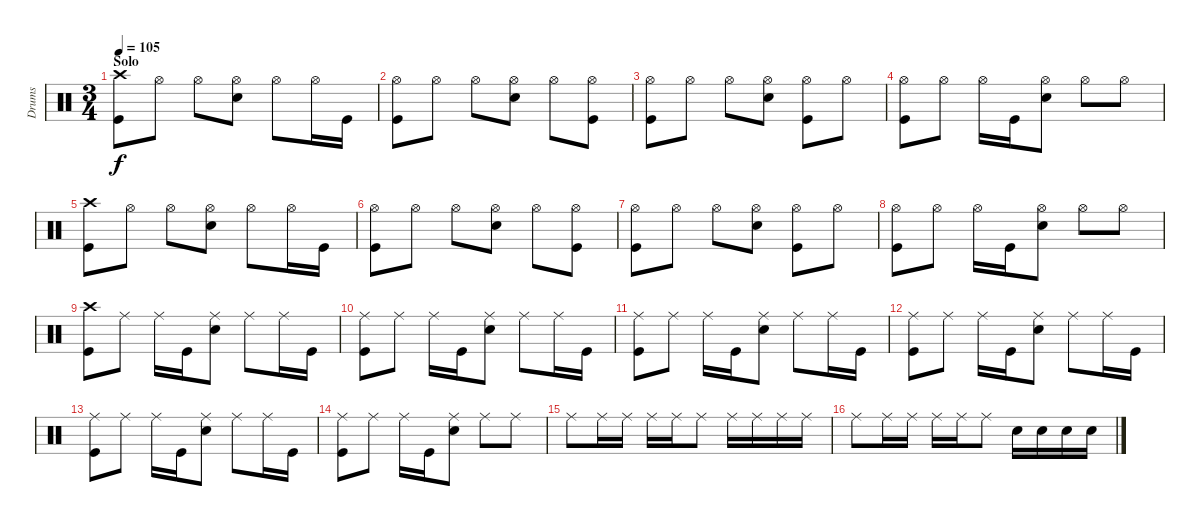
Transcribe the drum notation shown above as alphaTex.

\track ("Drums" "Drums") {instrument percussion}
\staff {score}
\articulation defaults
\ts (3 4)
\section ("" "Solo")
\tempo 105
\clef neutral
\ks c
("Crash high (hit)" "Kick (hit)").8{dy f} "Hi-Hat (open)".8 "Hi-Hat (open)".8 ("Hi-Hat (open)" "Electric Snare (hit)").8 "Hi-Hat (open)".8 "Hi-Hat (open)".16 "Kick (hit)".16 |
("Hi-Hat (open)" "Kick (hit)").8 "Hi-Hat (open)".8 "Hi-Hat (open)".8 ("Hi-Hat (open)" "Electric Snare (hit)").8 "Hi-Hat (open)".8 ("Hi-Hat (open)" "Kick (hit)").8 |
("Hi-Hat (open)" "Kick (hit)").8 "Hi-Hat (open)".8 "Hi-Hat (open)".8 ("Hi-Hat (open)" "Electric Snare (hit)").8 ("Hi-Hat (open)" "Kick (hit)").8 "Hi-Hat (open)".8 |
("Hi-Hat (open)" "Kick (hit)").8 "Hi-Hat (open)".8 "Hi-Hat (open)".16 "Kick (hit)".16 ("Hi-Hat (open)" "Electric Snare (hit)").8 "Hi-Hat (open)".8 "Hi-Hat (open)".8 |
("Crash high (hit)" "Kick (hit)").8 "Hi-Hat (open)".8 "Hi-Hat (open)".8 ("Hi-Hat (open)" "Electric Snare (hit)").8 "Hi-Hat (open)".8 "Hi-Hat (open)".16 "Kick (hit)".16 |
("Hi-Hat (open)" "Kick (hit)").8 "Hi-Hat (open)".8 "Hi-Hat (open)".8 ("Hi-Hat (open)" "Electric Snare (hit)").8 "Hi-Hat (open)".8 ("Hi-Hat (open)" "Kick (hit)").8 |
("Hi-Hat (open)" "Kick (hit)").8 "Hi-Hat (open)".8 "Hi-Hat (open)".8 ("Hi-Hat (open)" "Electric Snare (hit)").8 ("Hi-Hat (open)" "Kick (hit)").8 "Hi-Hat (open)".8 |
("Hi-Hat (open)" "Kick (hit)").8 "Hi-Hat (open)".8 "Hi-Hat (open)".16 "Kick (hit)".16 ("Hi-Hat (open)" "Electric Snare (hit)").8 "Hi-Hat (open)".8 "Hi-Hat (open)".8 |
("Crash high (hit)" "Kick (hit)").8 "Ride (middle)".8 "Ride (middle)".16 "Kick (hit)".16 ("Ride (middle)" "Electric Snare (hit)").8 "Ride (middle)".8 "Ride (middle)".16 "Kick (hit)".16 |
("Ride (middle)" "Kick (hit)").8 "Ride (middle)".8 "Ride (middle)".16 "Kick (hit)".16 ("Ride (middle)" "Electric Snare (hit)").8 "Ride (middle)".8 "Ride (middle)".16 "Kick (hit)".16 |
("Ride (middle)" "Kick (hit)").8 "Ride (middle)".8 "Ride (middle)".16 "Kick (hit)".16 ("Ride (middle)" "Electric Snare (hit)").8 "Ride (middle)".8 "Ride (middle)".16 "Kick (hit)".16 |
("Ride (middle)" "Kick (hit)").8 "Ride (middle)".8 "Ride (middle)".16 "Kick (hit)".16 ("Ride (middle)" "Electric Snare (hit)").8 "Ride (middle)".8 "Ride (middle)".16 "Kick (hit)".16 |
("Ride (middle)" "Kick (hit)").8 "Ride (middle)".8 "Ride (middle)".16 "Kick (hit)".16 ("Ride (middle)" "Electric Snare (hit)").8 "Ride (middle)".8 "Ride (middle)".16 "Kick (hit)".16 |
("Ride (middle)" "Kick (hit)").8 "Ride (middle)".8 "Ride (middle)".16 "Kick (hit)".16 ("Ride (middle)" "Electric Snare (hit)").8 "Ride (middle)".8 "Ride (middle)".8 |
"Ride (middle)".8 "Ride (middle)".16 "Ride (middle)".16 "Ride (middle)".16 "Ride (middle)".16 "Ride (middle)".8 "Ride (middle)".16 "Ride (middle)".16 "Ride (middle)".16 "Ride (middle)".16 |
"Ride (middle)".8 "Ride (middle)".16 "Ride (middle)".16 "Ride (middle)".16 "Ride (middle)".16 "Ride (middle)".8 "Electric Snare (hit)".16 "Electric Snare (hit)".16 "Electric Snare (hit)".16 "Electric Snare (hit)".16
